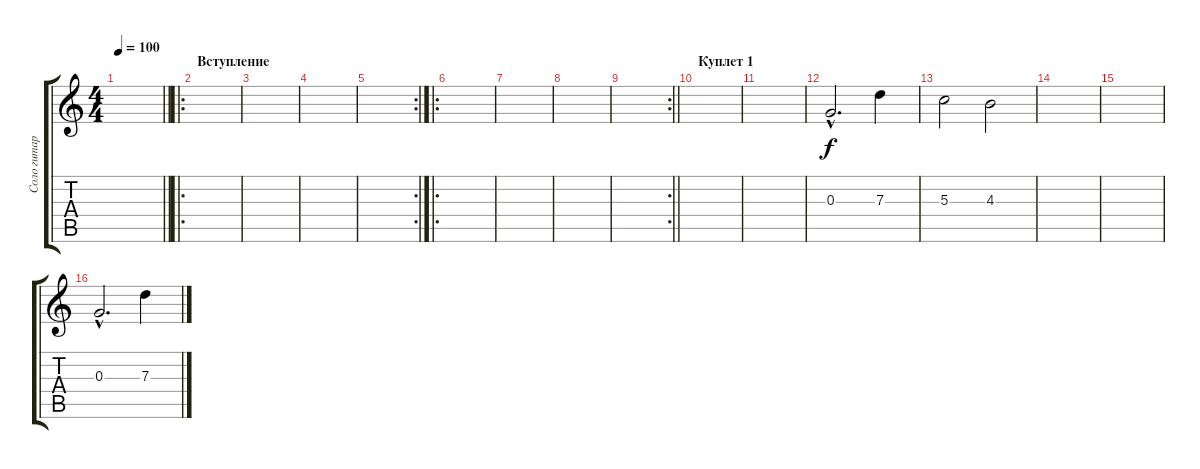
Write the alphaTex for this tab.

\track ("Соло гитара 2" "Соло гитар") {instrument distortionguitar}
\staff {score tabs}
\tuning (E4 B3 G3 D3 A2 E2) {hide}
\ts (4 4)
\tempo 100
\clef g2
\barLineRight lightlight
\ks c
|
\ro
\section ("" "Вступление")
|
|
|
\rc 2
|
\ro
|
|
|
\rc 2
\barLineRight lightlight
|
\section ("" "Куплет 1")
|
|
0.3{hac}.2{d} 7.3.4 |
5.3.2 4.3.2 |
|
|
0.3{hac}.2{d} 7.3.4
